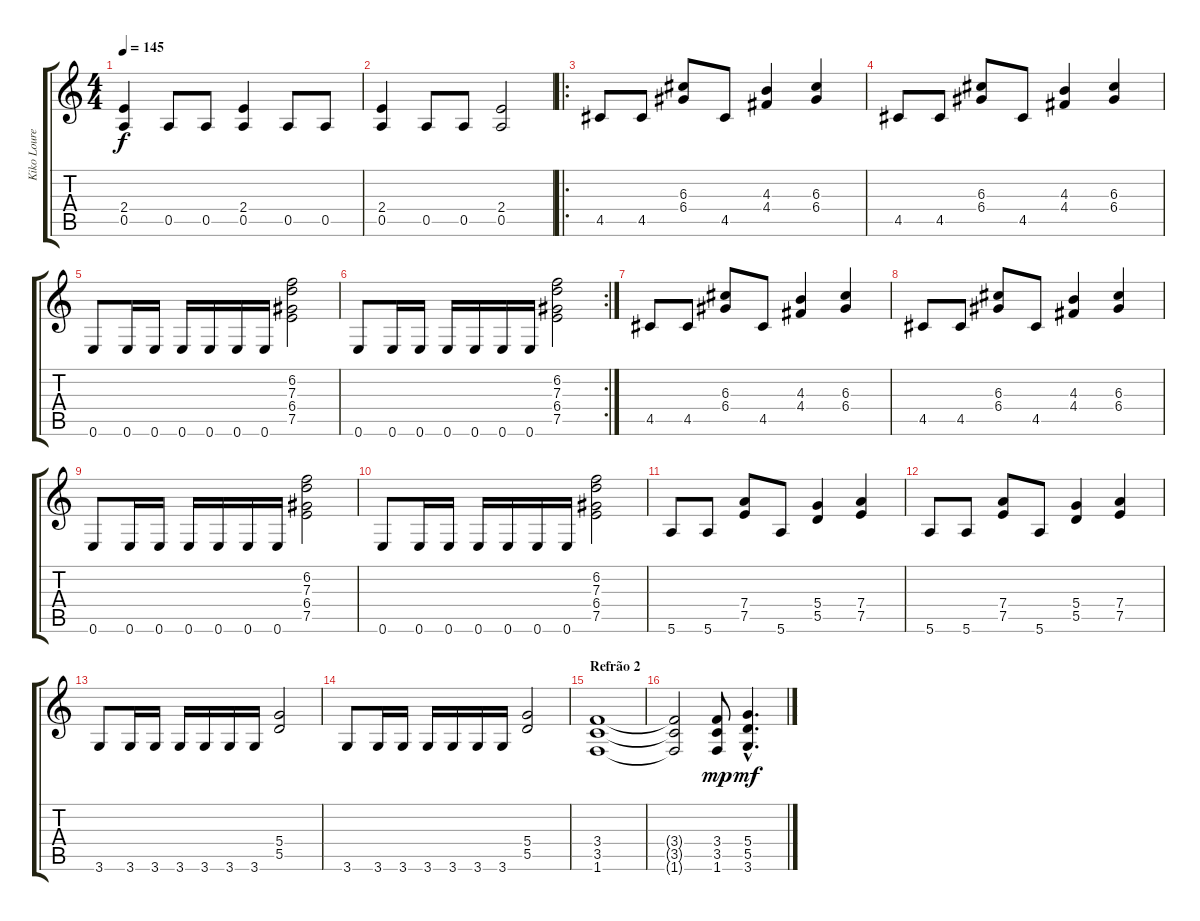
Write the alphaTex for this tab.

\track ("Kiko Loureiro" "Kiko Loure") {instrument electricguitarclean}
\staff {score tabs}
\tuning (E4 B3 G3 D3 A2 E2) {hide}
\ts (4 4)
\tempo 145
\clef g2
\ks c
(2.4 0.5).4{dy f} 0.5.8 0.5.8 (2.4 0.5).4 0.5.8 0.5.8 |
(2.4 0.5).4 0.5.8 0.5.8 (2.4 0.5).2 |
\ro
4.5.8 4.5.8 (6.3 6.4).8 4.5.8 (4.3 4.4).4 (6.3 6.4).4 |
4.5.8 4.5.8 (6.3 6.4).8 4.5.8 (4.3 4.4).4 (6.3 6.4).4 |
0.6.8 0.6.16 0.6.16 0.6.16 0.6.16 0.6.16 0.6.16 (6.2 7.3 6.4 7.5).2 |
\rc 2
0.6.8 0.6.16 0.6.16 0.6.16 0.6.16 0.6.16 0.6.16 (6.2 7.3 6.4 7.5).2 |
4.5.8 4.5.8 (6.3 6.4).8 4.5.8 (4.3 4.4).4 (6.3 6.4).4 |
4.5.8 4.5.8 (6.3 6.4).8 4.5.8 (4.3 4.4).4 (6.3 6.4).4 |
0.6.8 0.6.16 0.6.16 0.6.16 0.6.16 0.6.16 0.6.16 (6.2 7.3 6.4 7.5).2 |
0.6.8 0.6.16 0.6.16 0.6.16 0.6.16 0.6.16 0.6.16 (6.2 7.3 6.4 7.5).2 |
5.6.8 5.6.8 (7.4 7.5).8 5.6.8 (5.4 5.5).4 (7.4 7.5).4 |
5.6.8 5.6.8 (7.4 7.5).8 5.6.8 (5.4 5.5).4 (7.4 7.5).4 |
3.6.8 3.6.16 3.6.16 3.6.16 3.6.16 3.6.16 3.6.16 (5.4 5.5).2 |
3.6.8 3.6.16 3.6.16 3.6.16 3.6.16 3.6.16 3.6.16 (5.4 5.5).2 |
\section ("" "Refrão 2")
(3.4 3.5 1.6).1 |
(3.4{t} 3.5{t} 1.6{t}).2 (3.4 3.5 1.6).8{dy mp} (5.4{hac} 5.5{hac} 3.6{hac}).4{d dy mf}
